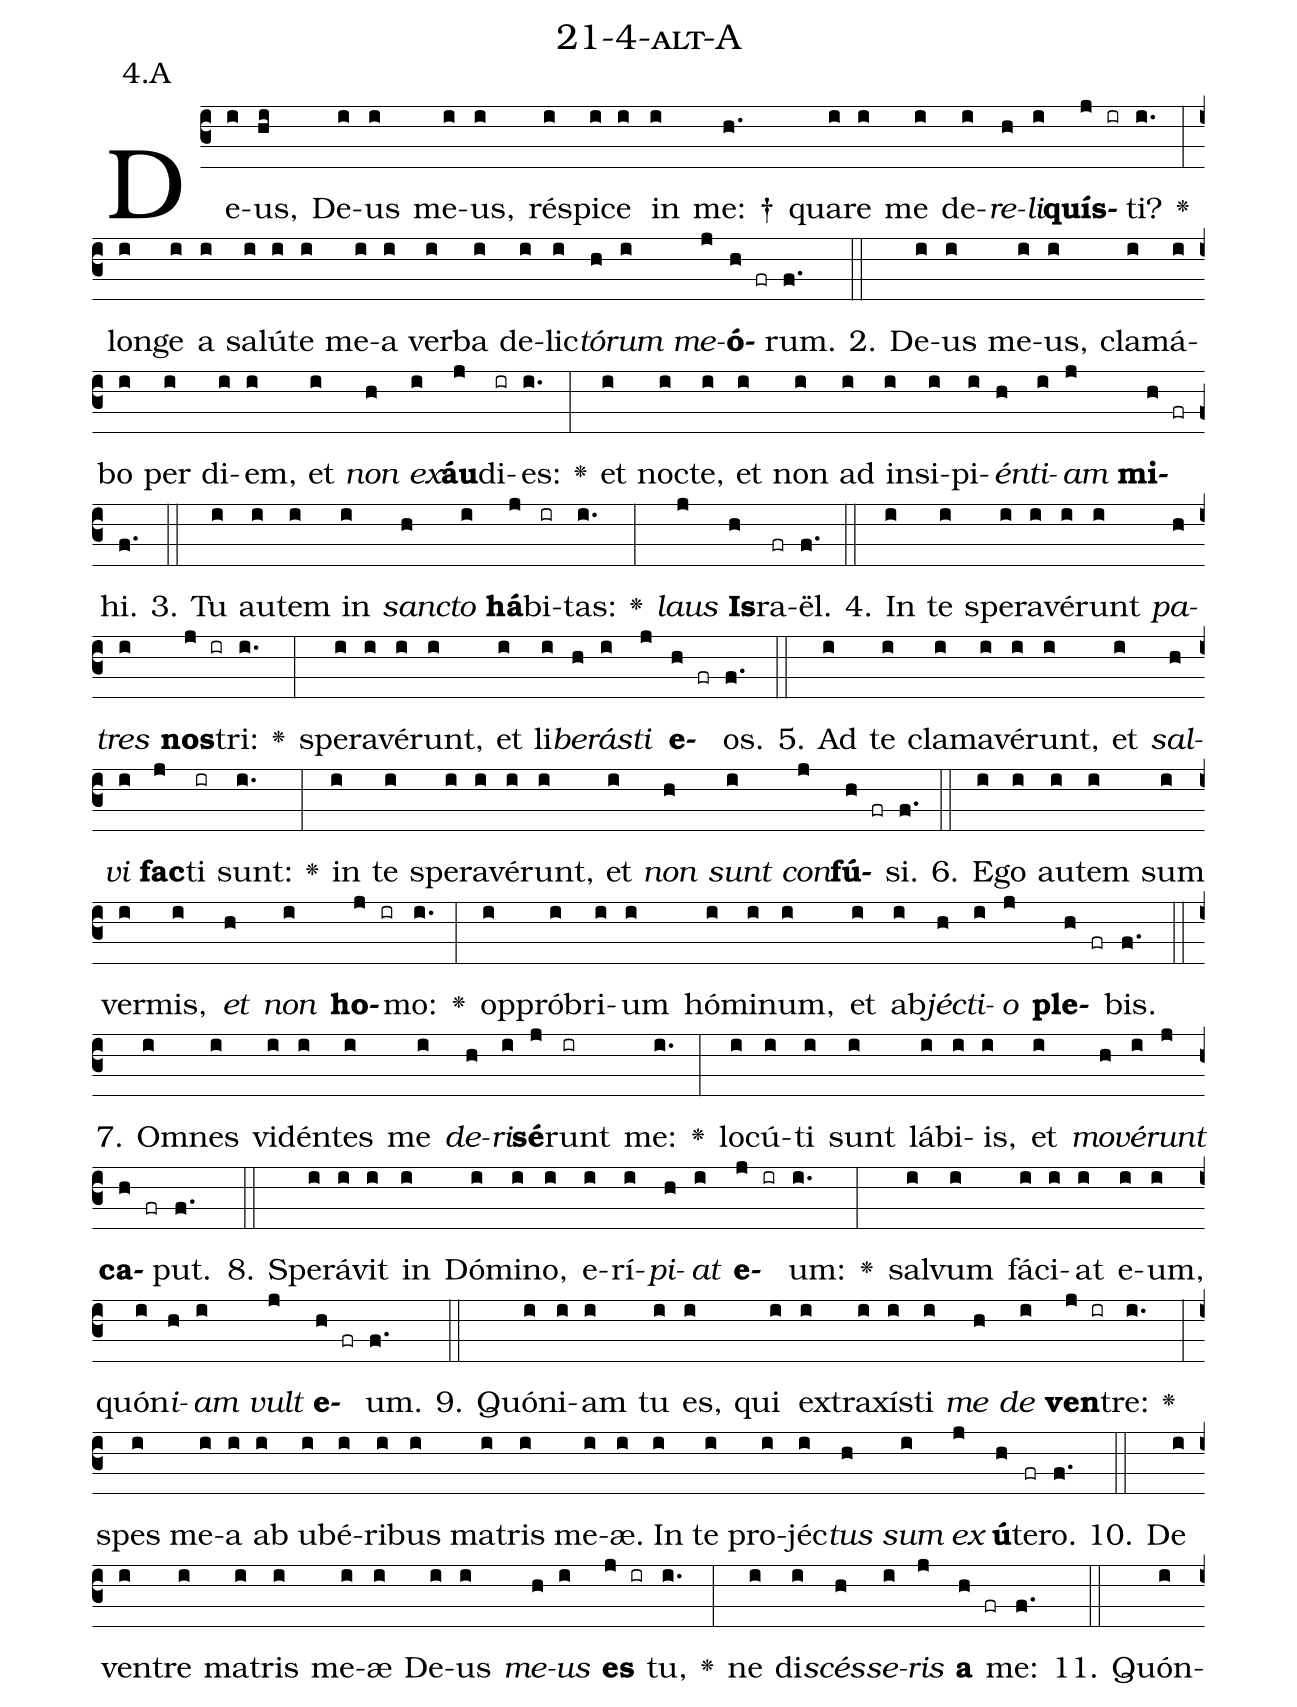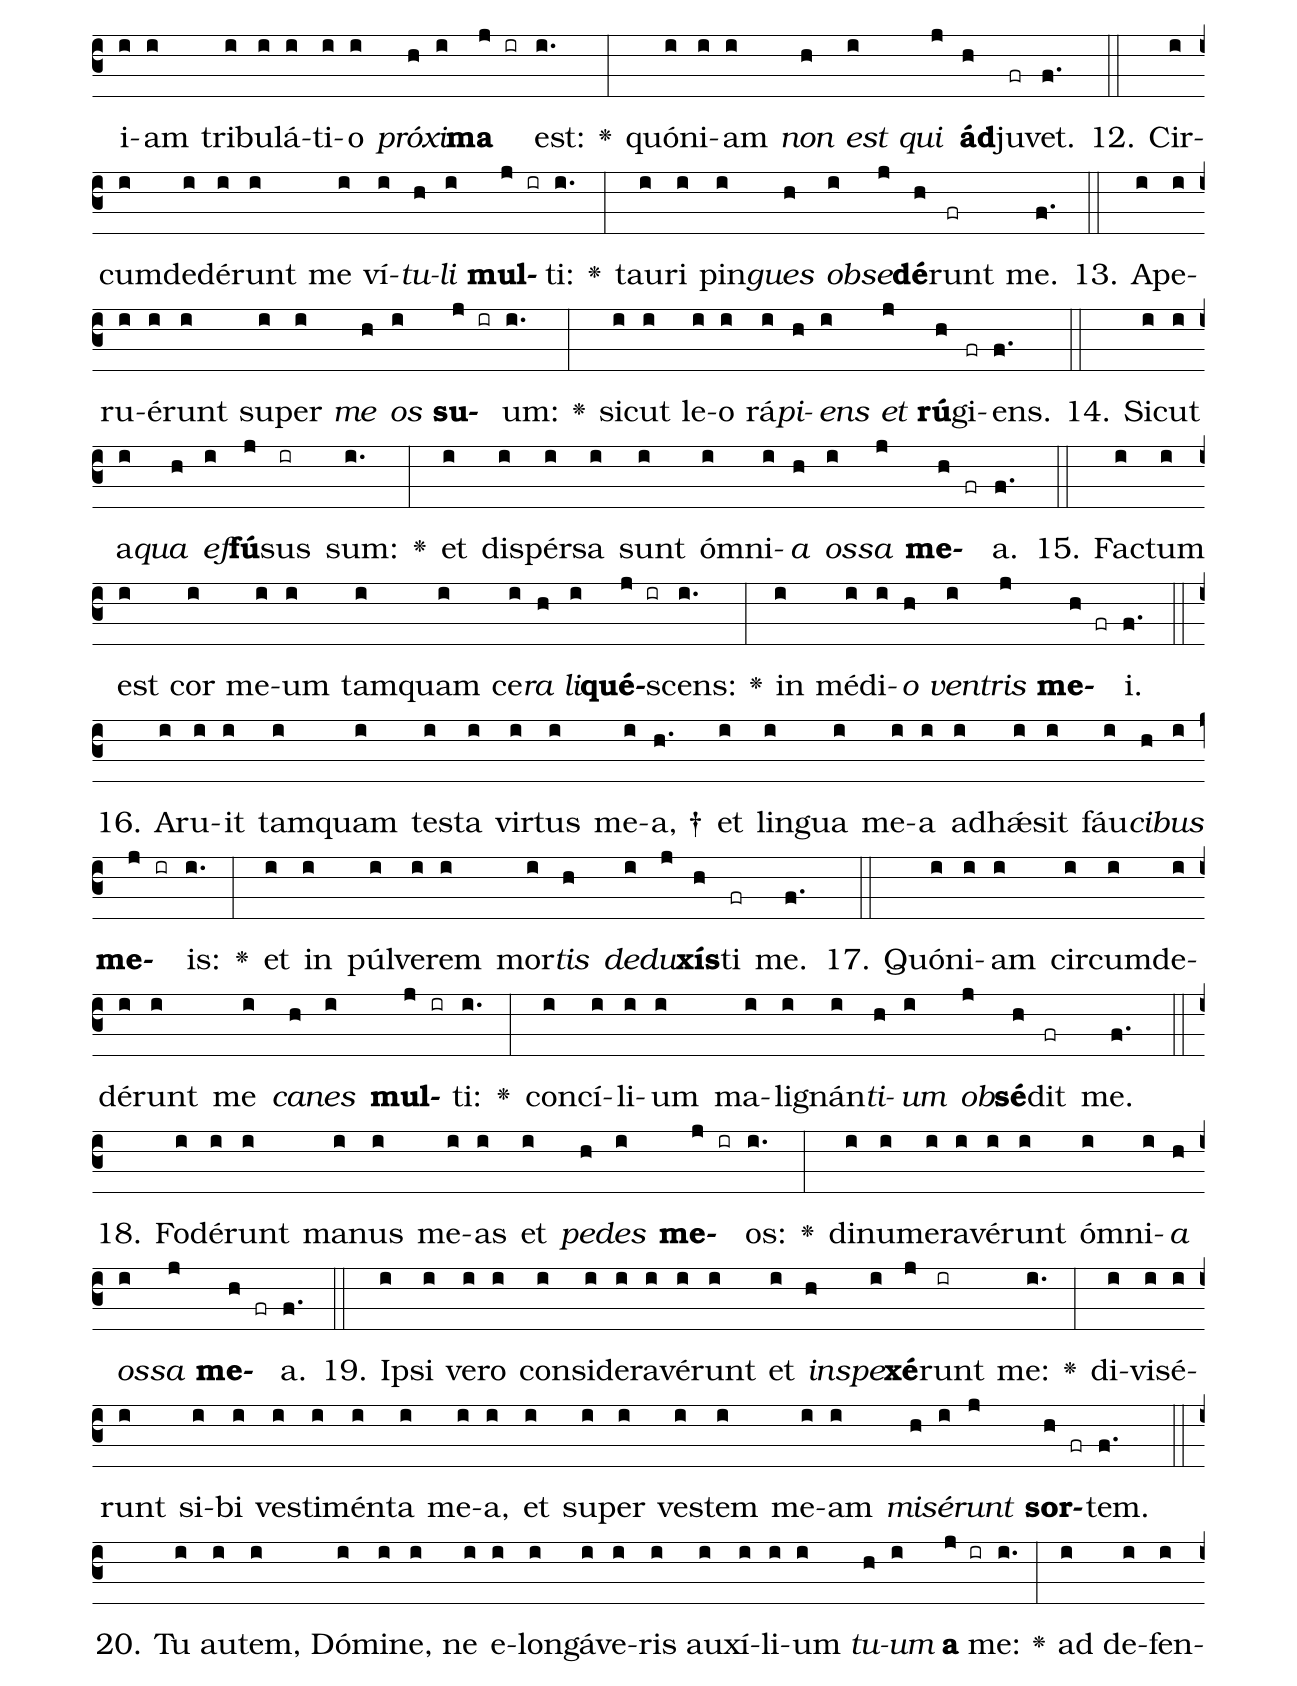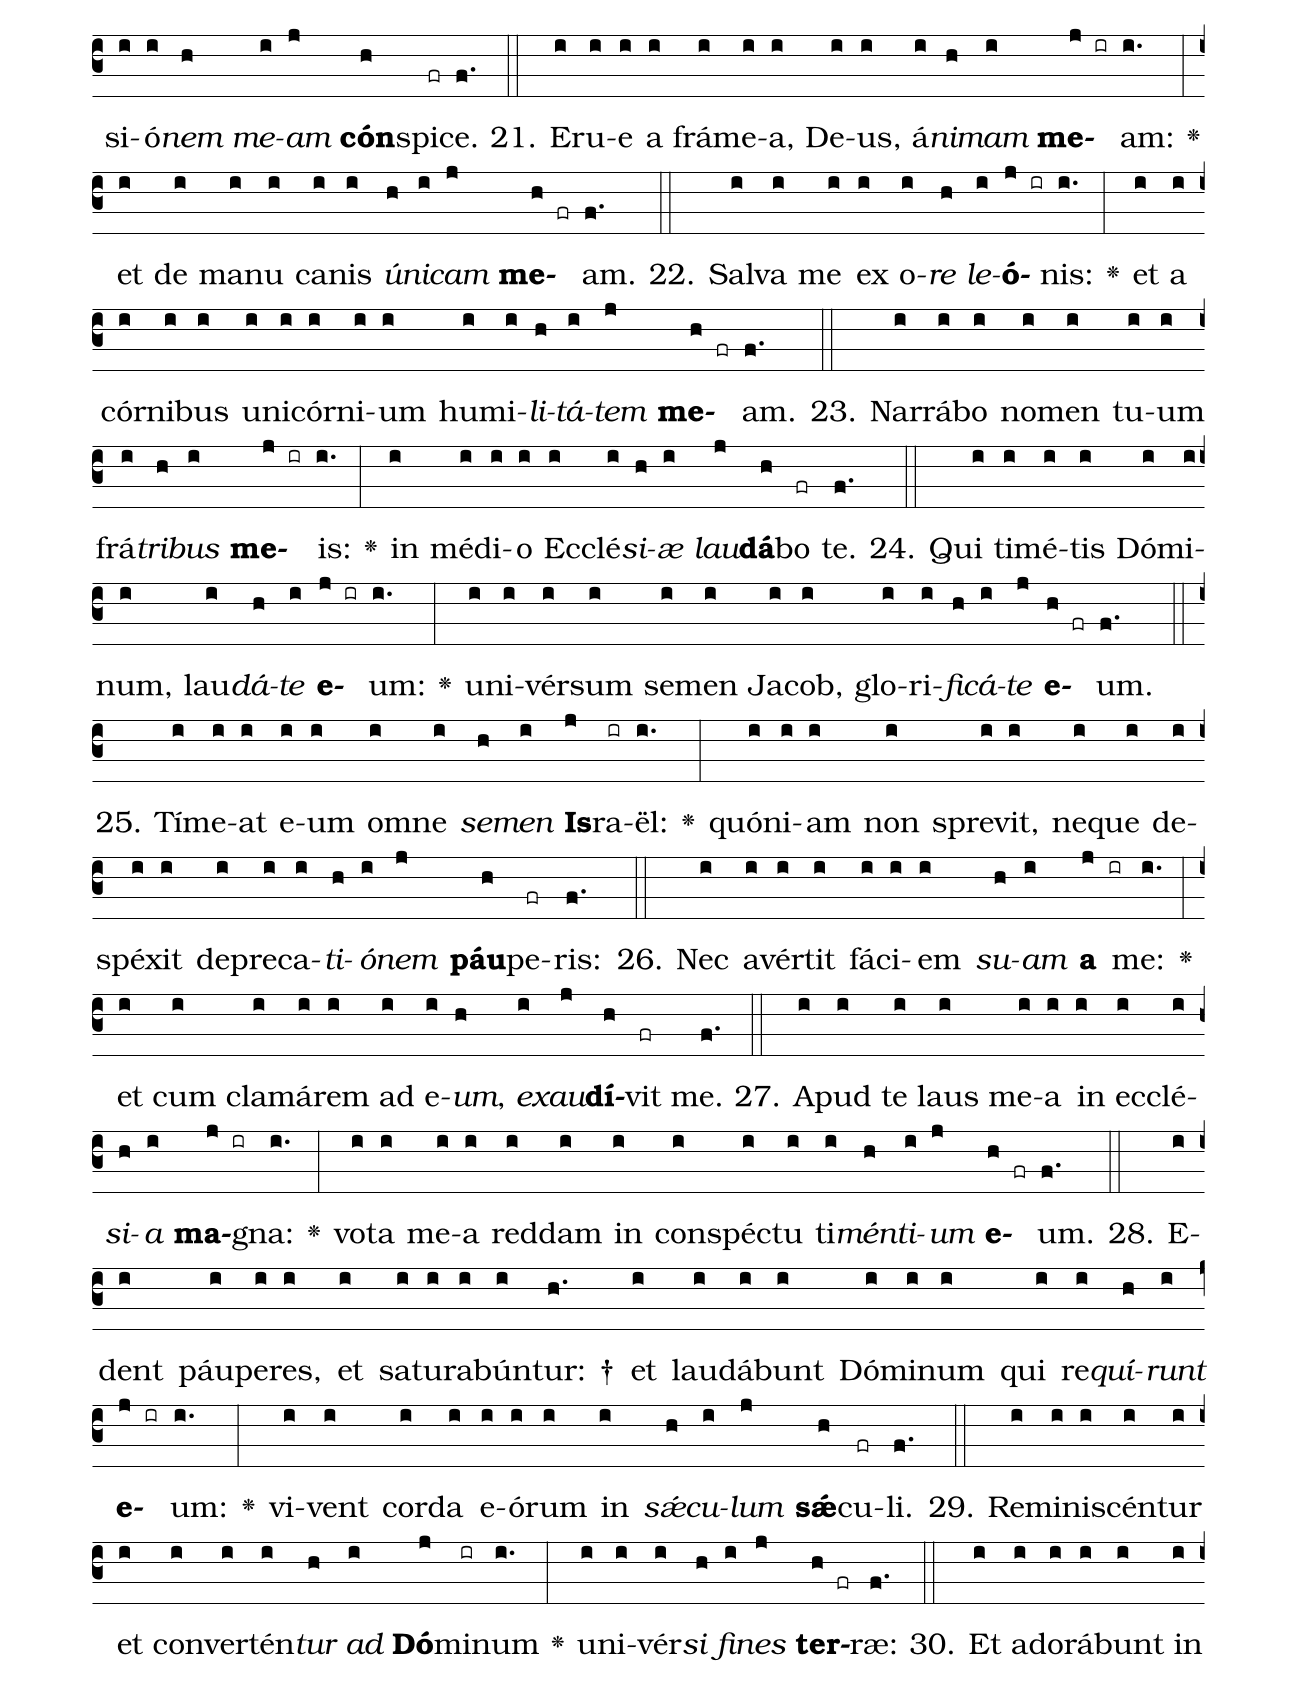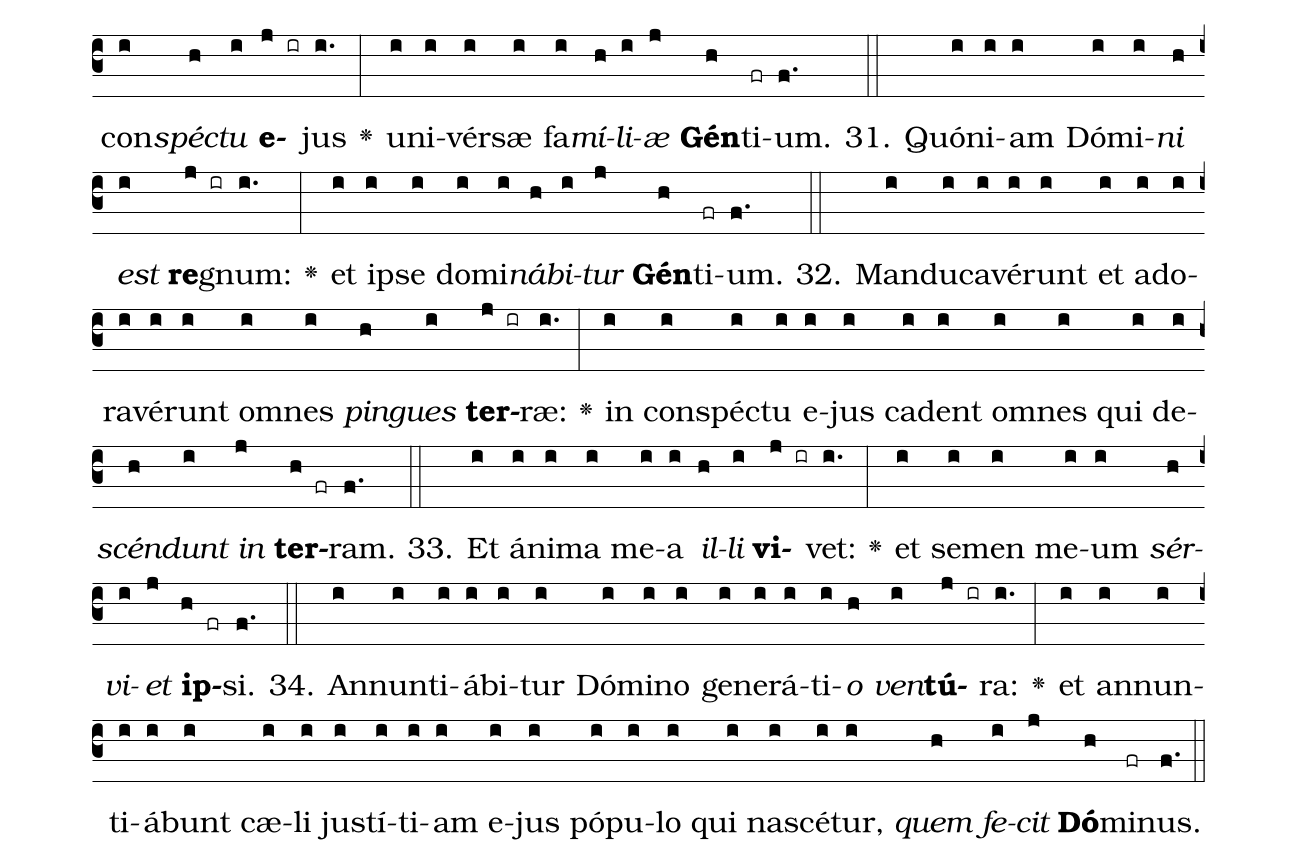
name: 21-4-alt-A;
annotation: 4.A;
%%
(c3)De(i)us,(hi) De(i)us(i) me(i)us,(i) ré(i)spi(i)ce(i) in(i) me: †(h.) qua(i)re(i) me(i) de(i)<i>re</i>(h)<i>li</i>(i)<b>quís</b>(j ir)ti?(i.) <v>\greheightstar</v>(:) lon(i)ge(i) a(i) sa(i)lú(i)te(i) me(i)a(i) ver(i)ba(i) de(i)lic(i)<i>tó</i>(h)<i>rum</i>(i) <i>me</i>(j)<b>ó</b>(h fr)rum.(f.) (::)
2. De(i)us(i) me(i)us,(i) cla(i)má(i)bo(i) per(i) di(i)em,(i) et(i) <i>non</i>(h) <i>ex</i>(i)<b>áu</b>(j)di(ir)es:(i.) <v>\greheightstar</v>(:) et(i) noc(i)te,(i) et(i) non(i) ad(i) in(i)si(i)pi(i)<i>én</i>(h)<i>ti</i>(i)<i>am</i>(j) <b>mi</b>(h fr)hi.(f.) (::)
3. Tu(i) au(i)tem(i) in(i) <i>sanc</i>(h)<i>to</i>(i) <b>há</b>(j)bi(ir)tas:(i.) <v>\greheightstar</v>(:) <i>laus</i>(j) <b>Is</b>(h)ra(fr)ël.(f.) (::)
4. In(i) te(i) spe(i)ra(i)vé(i)runt(i) <i>pa</i>(h)<i>tres</i>(i) <b>nos</b>(j ir)tri:(i.) <v>\greheightstar</v>(:) spe(i)ra(i)vé(i)runt,(i) et(i) li(i)<i>be</i>(h)<i>rás</i>(i)<i>ti</i>(j) <b>e</b>(h fr)os.(f.) (::)
5. Ad(i) te(i) cla(i)ma(i)vé(i)runt,(i) et(i) <i>sal</i>(h)<i>vi</i>(i) <b>fac</b>(j)ti(ir) sunt:(i.) <v>\greheightstar</v>(:) in(i) te(i) spe(i)ra(i)vé(i)runt,(i) et(i) <i>non</i>(h) <i>sunt</i>(i) <i>con</i>(j)<b>fú</b>(h fr)si.(f.) (::)
6. E(i)go(i) au(i)tem(i) sum(i) ver(i)mis,(i) <i>et</i>(h) <i>non</i>(i) <b>ho</b>(j ir)mo:(i.) <v>\greheightstar</v>(:) op(i)pró(i)bri(i)um(i) hó(i)mi(i)num,(i) et(i) ab(i)<i>jéc</i>(h)<i>ti</i>(i)<i>o</i>(j) <b>ple</b>(h fr)bis.(f.) (::)
7. Om(i)nes(i) vi(i)dén(i)tes(i) me(i) <i>de</i>(h)<i>ri</i>(i)<b>sé</b>(j)runt(ir) me:(i.) <v>\greheightstar</v>(:) lo(i)cú(i)ti(i) sunt(i) lá(i)bi(i)is,(i) et(i) <i>mo</i>(h)<i>vé</i>(i)<i>runt</i>(j) <b>ca</b>(h fr)put.(f.) (::)
8. Spe(i)rá(i)vit(i) in(i) Dó(i)mi(i)no,(i) e(i)rí(i)<i>pi</i>(h)<i>at</i>(i) <b>e</b>(j ir)um:(i.) <v>\greheightstar</v>(:) sal(i)vum(i) fá(i)ci(i)at(i) e(i)um,(i) quón(i)<i>i</i>(h)<i>am</i>(i) <i>vult</i>(j) <b>e</b>(h fr)um.(f.) (::)
9. Quón(i)i(i)am(i) tu(i) es,(i) qui(i) ex(i)tra(i)xís(i)ti(i) <i>me</i>(h) <i>de</i>(i) <b>ven</b>(j ir)tre:(i.) <v>\greheightstar</v>(:) spes(i) me(i)a(i) ab(i) u(i)bé(i)ri(i)bus(i) ma(i)tris(i) me(i)æ.(i) In(i) te(i) pro(i)jéc(i)<i>tus</i>(h) <i>sum</i>(i) <i>ex</i>(j) <b>ú</b>(h)te(fr)ro.(f.) (::)
10. De(i) ven(i)tre(i) ma(i)tris(i) me(i)æ(i) De(i)us(i) <i>me</i>(h)<i>us</i>(i) <b>es</b>(j ir) tu,(i.) <v>\greheightstar</v>(:) ne(i) di(i)<i>scés</i>(h)<i>se</i>(i)<i>ris</i>(j) <b>a</b>(h fr) me:(f.) (::)
11. Quón(i)i(i)am(i) tri(i)bu(i)lá(i)ti(i)o(i) <i>pró</i>(h)<i>xi</i>(i)<b>ma</b>(j ir) est:(i.) <v>\greheightstar</v>(:) quón(i)i(i)am(i) <i>non</i>(h) <i>est</i>(i) <i>qui</i>(j) <b>ád</b>(h)ju(fr)vet.(f.) (::)
12. Cir(i)cum(i)de(i)dé(i)runt(i) me(i) ví(i)<i>tu</i>(h)<i>li</i>(i) <b>mul</b>(j ir)ti:(i.) <v>\greheightstar</v>(:) tau(i)ri(i) pin(i)<i>gues</i>(h) <i>ob</i>(i)<i>se</i>(j)<b>dé</b>(h)runt(fr) me.(f.) (::)
13. A(i)pe(i)ru(i)é(i)runt(i) su(i)per(i) <i>me</i>(h) <i>os</i>(i) <b>su</b>(j ir)um:(i.) <v>\greheightstar</v>(:) sic(i)ut(i) le(i)o(i) rá(i)<i>pi</i>(h)<i>ens</i>(i) <i>et</i>(j) <b>rú</b>(h)gi(fr)ens.(f.) (::)
14. Sic(i)ut(i) a(i)<i>qua</i>(h) <i>ef</i>(i)<b>fú</b>(j)sus(ir) sum:(i.) <v>\greheightstar</v>(:) et(i) di(i)spér(i)sa(i) sunt(i) óm(i)ni(i)<i>a</i>(h) <i>os</i>(i)<i>sa</i>(j) <b>me</b>(h fr)a.(f.) (::)
15. Fac(i)tum(i) est(i) cor(i) me(i)um(i) tam(i)quam(i) ce(i)<i>ra</i>(h) <i>li</i>(i)<b>qué</b>(j ir)scens:(i.) <v>\greheightstar</v>(:) in(i) mé(i)di(i)<i>o</i>(h) <i>ven</i>(i)<i>tris</i>(j) <b>me</b>(h fr)i.(f.) (::)
16. A(i)ru(i)it(i) tam(i)quam(i) tes(i)ta(i) vir(i)tus(i) me(i)a, †(h.) et(i) lin(i)gua(i) me(i)a(i) ad(i)hǽ(i)sit(i) fáu(i)<i>ci</i>(h)<i>bus</i>(i) <b>me</b>(j ir)is:(i.) <v>\greheightstar</v>(:) et(i) in(i) púl(i)ve(i)rem(i) mor(i)<i>tis</i>(h) <i>de</i>(i)<i>du</i>(j)<b>xís</b>(h)ti(fr) me.(f.) (::)
17. Quón(i)i(i)am(i) cir(i)cum(i)de(i)dé(i)runt(i) me(i) <i>ca</i>(h)<i>nes</i>(i) <b>mul</b>(j ir)ti:(i.) <v>\greheightstar</v>(:) con(i)cí(i)li(i)um(i) ma(i)li(i)gnán(i)<i>ti</i>(h)<i>um</i>(i) <i>ob</i>(j)<b>sé</b>(h)dit(fr) me.(f.) (::)
18. Fo(i)dé(i)runt(i) ma(i)nus(i) me(i)as(i) et(i) <i>pe</i>(h)<i>des</i>(i) <b>me</b>(j ir)os:(i.) <v>\greheightstar</v>(:) di(i)nu(i)me(i)ra(i)vé(i)runt(i) óm(i)ni(i)<i>a</i>(h) <i>os</i>(i)<i>sa</i>(j) <b>me</b>(h fr)a.(f.) (::)
19. Ip(i)si(i) ve(i)ro(i) con(i)si(i)de(i)ra(i)vé(i)runt(i) et(i) <i>in</i>(h)<i>spe</i>(i)<b>xé</b>(j)runt(ir) me:(i.) <v>\greheightstar</v>(:) di(i)vi(i)sé(i)runt(i) si(i)bi(i) ves(i)ti(i)mén(i)ta(i) me(i)a,(i) et(i) su(i)per(i) ves(i)tem(i) me(i)am(i) <i>mi</i>(h)<i>sé</i>(i)<i>runt</i>(j) <b>sor</b>(h fr)tem.(f.) (::)
20. Tu(i) au(i)tem,(i) Dó(i)mi(i)ne,(i) ne(i) e(i)lon(i)gá(i)ve(i)ris(i) au(i)xí(i)li(i)um(i) <i>tu</i>(h)<i>um</i>(i) <b>a</b>(j ir) me:(i.) <v>\greheightstar</v>(:) ad(i) de(i)fen(i)si(i)ó(i)<i>nem</i>(h) <i>me</i>(i)<i>am</i>(j) <b>cón</b>(h)spi(fr)ce.(f.) (::)
21. E(i)ru(i)e(i) a(i) frá(i)me(i)a,(i) De(i)us,(i) á(i)<i>ni</i>(h)<i>mam</i>(i) <b>me</b>(j ir)am:(i.) <v>\greheightstar</v>(:) et(i) de(i) ma(i)nu(i) ca(i)nis(i) <i>ú</i>(h)<i>ni</i>(i)<i>cam</i>(j) <b>me</b>(h fr)am.(f.) (::)
22. Sal(i)va(i) me(i) ex(i) o(i)<i>re</i>(h) <i>le</i>(i)<b>ó</b>(j ir)nis:(i.) <v>\greheightstar</v>(:) et(i) a(i) cór(i)ni(i)bus(i) u(i)ni(i)cór(i)ni(i)um(i) hu(i)mi(i)<i>li</i>(h)<i>tá</i>(i)<i>tem</i>(j) <b>me</b>(h fr)am.(f.) (::)
23. Nar(i)rá(i)bo(i) no(i)men(i) tu(i)um(i) frá(i)<i>tri</i>(h)<i>bus</i>(i) <b>me</b>(j ir)is:(i.) <v>\greheightstar</v>(:) in(i) mé(i)di(i)o(i) Ec(i)clé(i)<i>si</i>(h)<i>æ</i>(i) <i>lau</i>(j)<b>dá</b>(h)bo(fr) te.(f.) (::)
24. Qui(i) ti(i)mé(i)tis(i) Dó(i)mi(i)num,(i) lau(i)<i>dá</i>(h)<i>te</i>(i) <b>e</b>(j ir)um:(i.) <v>\greheightstar</v>(:) u(i)ni(i)vér(i)sum(i) se(i)men(i) Ja(i)cob,(i) glo(i)ri(i)<i>fi</i>(h)<i>cá</i>(i)<i>te</i>(j) <b>e</b>(h fr)um.(f.) (::)
25. Tí(i)me(i)at(i) e(i)um(i) om(i)ne(i) <i>se</i>(h)<i>men</i>(i) <b>Is</b>(j)ra(ir)ël:(i.) <v>\greheightstar</v>(:) quón(i)i(i)am(i) non(i) spre(i)vit,(i) ne(i)que(i) de(i)spé(i)xit(i) de(i)pre(i)ca(i)<i>ti</i>(h)<i>ó</i>(i)<i>nem</i>(j) <b>páu</b>(h)pe(fr)ris:(f.) (::)
26. Nec(i) a(i)vér(i)tit(i) fá(i)ci(i)em(i) <i>su</i>(h)<i>am</i>(i) <b>a</b>(j ir) me:(i.) <v>\greheightstar</v>(:) et(i) cum(i) cla(i)má(i)rem(i) ad(i) e(i)<i>um</i>,(h) <i>ex</i>(i)<i>au</i>(j)<b>dí</b>(h)vit(fr) me.(f.) (::)
27. A(i)pud(i) te(i) laus(i) me(i)a(i) in(i) ec(i)clé(i)<i>si</i>(h)<i>a</i>(i) <b>ma</b>(j ir)gna:(i.) <v>\greheightstar</v>(:) vo(i)ta(i) me(i)a(i) red(i)dam(i) in(i) con(i)spéc(i)tu(i) ti(i)<i>mén</i>(h)<i>ti</i>(i)<i>um</i>(j) <b>e</b>(h fr)um.(f.) (::)
28. E(i)dent(i) páu(i)pe(i)res,(i) et(i) sa(i)tu(i)ra(i)bún(i)tur: †(h.) et(i) lau(i)dá(i)bunt(i) Dó(i)mi(i)num(i) qui(i) re(i)<i>quí</i>(h)<i>runt</i>(i) <b>e</b>(j ir)um:(i.) <v>\greheightstar</v>(:) vi(i)vent(i) cor(i)da(i) e(i)ó(i)rum(i) in(i) <i>sǽ</i>(h)<i>cu</i>(i)<i>lum</i>(j) <b>sǽ</b>(h)cu(fr)li.(f.) (::)
29. Re(i)mi(i)ni(i)scén(i)tur(i) et(i) con(i)ver(i)tén(i)<i>tur</i>(h) <i>ad</i>(i) <b>Dó</b>(j)mi(ir)num(i.) <v>\greheightstar</v>(:) u(i)ni(i)vér(i)<i>si</i>(h) <i>fi</i>(i)<i>nes</i>(j) <b>ter</b>(h fr)ræ:(f.) (::)
30. Et(i) ad(i)o(i)rá(i)bunt(i) in(i) con(i)<i>spéc</i>(h)<i>tu</i>(i) <b>e</b>(j ir)jus(i.) <v>\greheightstar</v>(:) u(i)ni(i)vér(i)sæ(i) fa(i)<i>mí</i>(h)<i>li</i>(i)<i>æ</i>(j) <b>Gén</b>(h)ti(fr)um.(f.) (::)
31. Quón(i)i(i)am(i) Dó(i)mi(i)<i>ni</i>(h) <i>est</i>(i) <b>re</b>(j ir)gnum:(i.) <v>\greheightstar</v>(:) et(i) ip(i)se(i) do(i)mi(i)<i>ná</i>(h)<i>bi</i>(i)<i>tur</i>(j) <b>Gén</b>(h)ti(fr)um.(f.) (::)
32. Man(i)du(i)ca(i)vé(i)runt(i) et(i) ad(i)o(i)ra(i)vé(i)runt(i) om(i)nes(i) <i>pin</i>(h)<i>gues</i>(i) <b>ter</b>(j ir)ræ:(i.) <v>\greheightstar</v>(:) in(i) con(i)spéc(i)tu(i) e(i)jus(i) ca(i)dent(i) om(i)nes(i) qui(i) de(i)<i>scén</i>(h)<i>dunt</i>(i) <i>in</i>(j) <b>ter</b>(h fr)ram.(f.) (::)
33. Et(i) á(i)ni(i)ma(i) me(i)a(i) <i>il</i>(h)<i>li</i>(i) <b>vi</b>(j ir)vet:(i.) <v>\greheightstar</v>(:) et(i) se(i)men(i) me(i)um(i) <i>sér</i>(h)<i>vi</i>(i)<i>et</i>(j) <b>ip</b>(h fr)si.(f.) (::)
34. An(i)nun(i)ti(i)á(i)bi(i)tur(i) Dó(i)mi(i)no(i) ge(i)ne(i)rá(i)ti(i)<i>o</i>(h) <i>ven</i>(i)<b>tú</b>(j ir)ra:(i.) <v>\greheightstar</v>(:) et(i) an(i)nun(i)ti(i)á(i)bunt(i) cæ(i)li(i) jus(i)tí(i)ti(i)am(i) e(i)jus(i) pó(i)pu(i)lo(i) qui(i) na(i)scé(i)tur,(i) <i>quem</i>(h) <i>fe</i>(i)<i>cit</i>(j) <b>Dó</b>(h)mi(fr)nus.(f.) (::)
